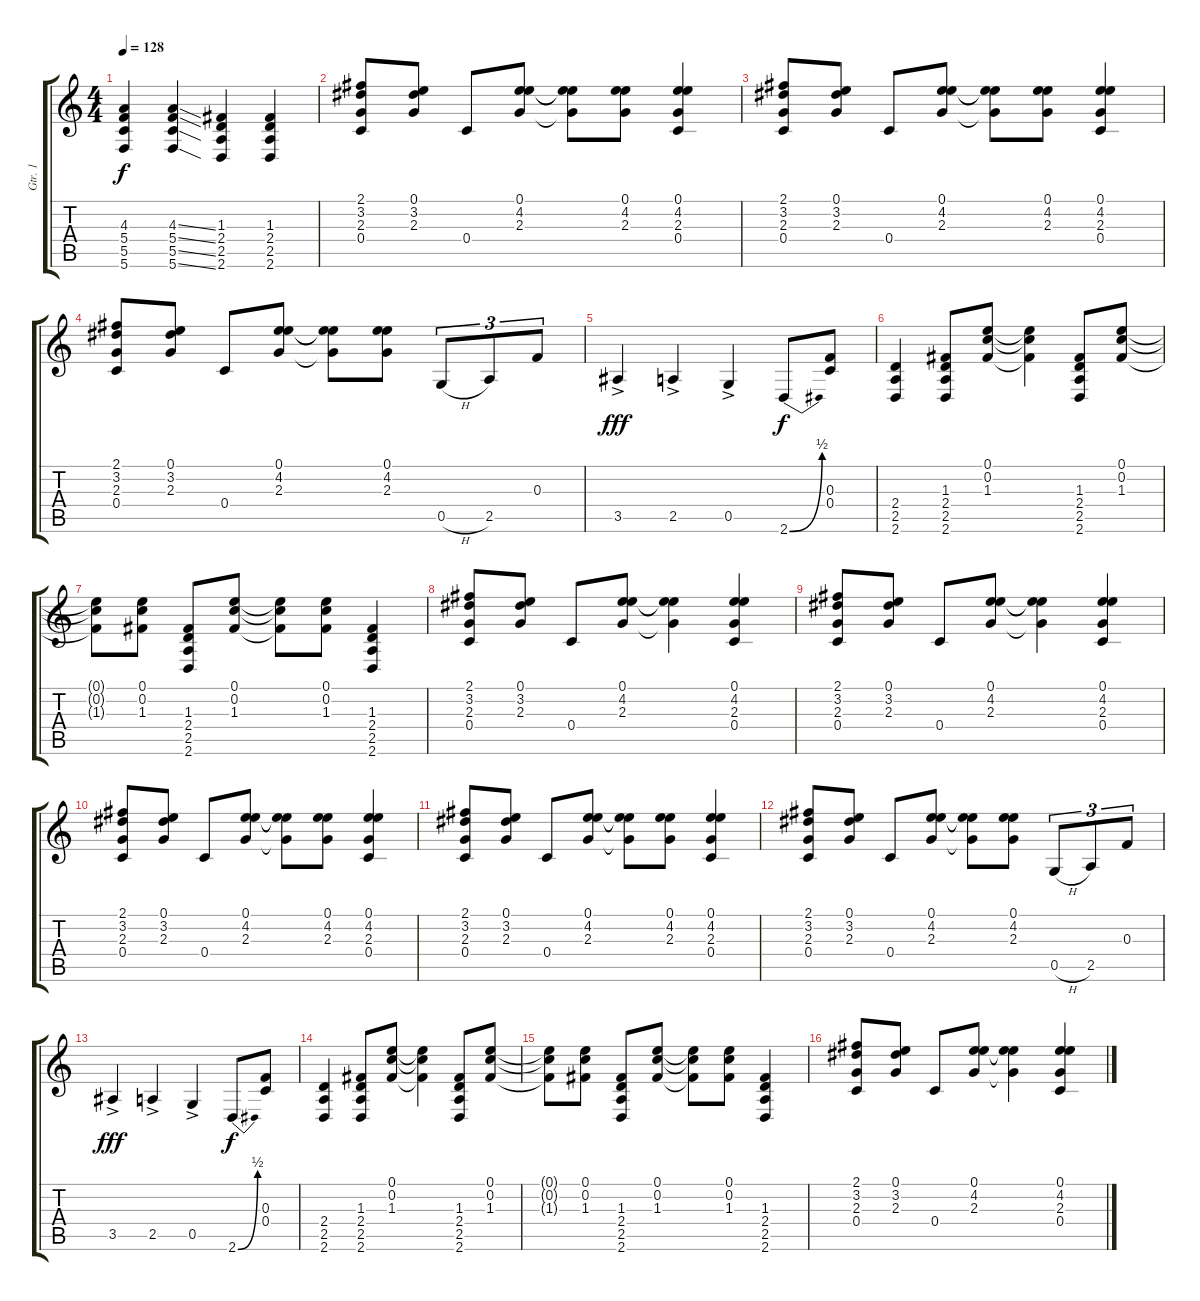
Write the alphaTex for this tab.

\track ("Gtr. 1" "Gtr. 1") {instrument acousticguitarnylon}
\staff {score tabs}
\tuning (E4 C4 F3 C3 G2 C2) {hide}
\ts (4 4)
\tempo 128
\clef g2
\ks c
(4.3 5.4 5.5 5.6).4{dy f} (4.3{ss} 5.4{ss} 5.5{ss} 5.6{ss}).4 (1.3 2.4 2.5 2.6).4 (1.3 2.4 2.5 2.6).4 |
(2.1 3.2 2.3 0.4).8 (0.1 3.2 2.3).8 0.4.8 (0.1 4.2 2.3).8 (0.1{t} 4.2{t} 2.3{t}).8 (0.1 4.2 2.3).8 (0.1 4.2 2.3 0.4).4 |
(2.1 3.2 2.3 0.4).8 (0.1 3.2 2.3).8 0.4.8 (0.1 4.2 2.3).8 (0.1{t} 4.2{t} 2.3{t}).8 (0.1 4.2 2.3).8 (0.1 4.2 2.3 0.4).4 |
(2.1 3.2 2.3 0.4).8 (0.1 3.2 2.3).8 0.4.8 (0.1 4.2 2.3).8 (0.1{t} 4.2{t} 2.3{t}).8 (0.1 4.2 2.3).8 0.5{h}.8{tu (3 2)} 2.5.8{tu (3 2)} 0.3.8{tu (3 2)} |
3.5{ac}.4{dy fff} 2.5{ac}.4 0.5{ac}.4 2.6{be (bend 0 0 60 2)}.8{dy f} (0.3 0.4).8 |
(2.4 2.5 2.6).4 (1.3 2.4 2.5 2.6).8 (0.1 0.2 1.3).8 (0.1{t} 0.2{t} 1.3{t}).4 (1.3 2.4 2.5 2.6).8 (0.1 0.2 1.3).8 |
(0.1{t} 0.2{t} 1.3{t}).8 (0.1 0.2 1.3).8 (1.3 2.4 2.5 2.6).8 (0.1 0.2 1.3).8 (0.1{t} 0.2{t} 1.3{t}).8 (0.1 0.2 1.3).8 (1.3 2.4 2.5 2.6).4 |
(2.1 3.2 2.3 0.4).8 (0.1 3.2 2.3).8 0.4.8 (0.1 4.2 2.3).8 (0.1{t} 4.2{t} 2.3{t}).4 (0.1 4.2 2.3 0.4).4 |
(2.1 3.2 2.3 0.4).8 (0.1 3.2 2.3).8 0.4.8 (0.1 4.2 2.3).8 (0.1{t} 4.2{t} 2.3{t}).4 (0.1 4.2 2.3 0.4).4 |
(2.1 3.2 2.3 0.4).8 (0.1 3.2 2.3).8 0.4.8 (0.1 4.2 2.3).8 (0.1{t} 4.2{t} 2.3{t}).8 (0.1 4.2 2.3).8 (0.1 4.2 2.3 0.4).4 |
(2.1 3.2 2.3 0.4).8 (0.1 3.2 2.3).8 0.4.8 (0.1 4.2 2.3).8 (0.1{t} 4.2{t} 2.3{t}).8 (0.1 4.2 2.3).8 (0.1 4.2 2.3 0.4).4 |
(2.1 3.2 2.3 0.4).8 (0.1 3.2 2.3).8 0.4.8 (0.1 4.2 2.3).8 (0.1{t} 4.2{t} 2.3{t}).8 (0.1 4.2 2.3).8 0.5{h}.8{tu (3 2)} 2.5.8{tu (3 2)} 0.3.8{tu (3 2)} |
3.5{ac}.4{dy fff} 2.5{ac}.4 0.5{ac}.4 2.6{be (bend 0 0 60 2)}.8{dy f} (0.3 0.4).8 |
(2.4 2.5 2.6).4 (1.3 2.4 2.5 2.6).8 (0.1 0.2 1.3).8 (0.1{t} 0.2{t} 1.3{t}).4 (1.3 2.4 2.5 2.6).8 (0.1 0.2 1.3).8 |
(0.1{t} 0.2{t} 1.3{t}).8 (0.1 0.2 1.3).8 (1.3 2.4 2.5 2.6).8 (0.1 0.2 1.3).8 (0.1{t} 0.2{t} 1.3{t}).8 (0.1 0.2 1.3).8 (1.3 2.4 2.5 2.6).4 |
(2.1 3.2 2.3 0.4).8 (0.1 3.2 2.3).8 0.4.8 (0.1 4.2 2.3).8 (0.1{t} 4.2{t} 2.3{t}).4 (0.1 4.2 2.3 0.4).4
